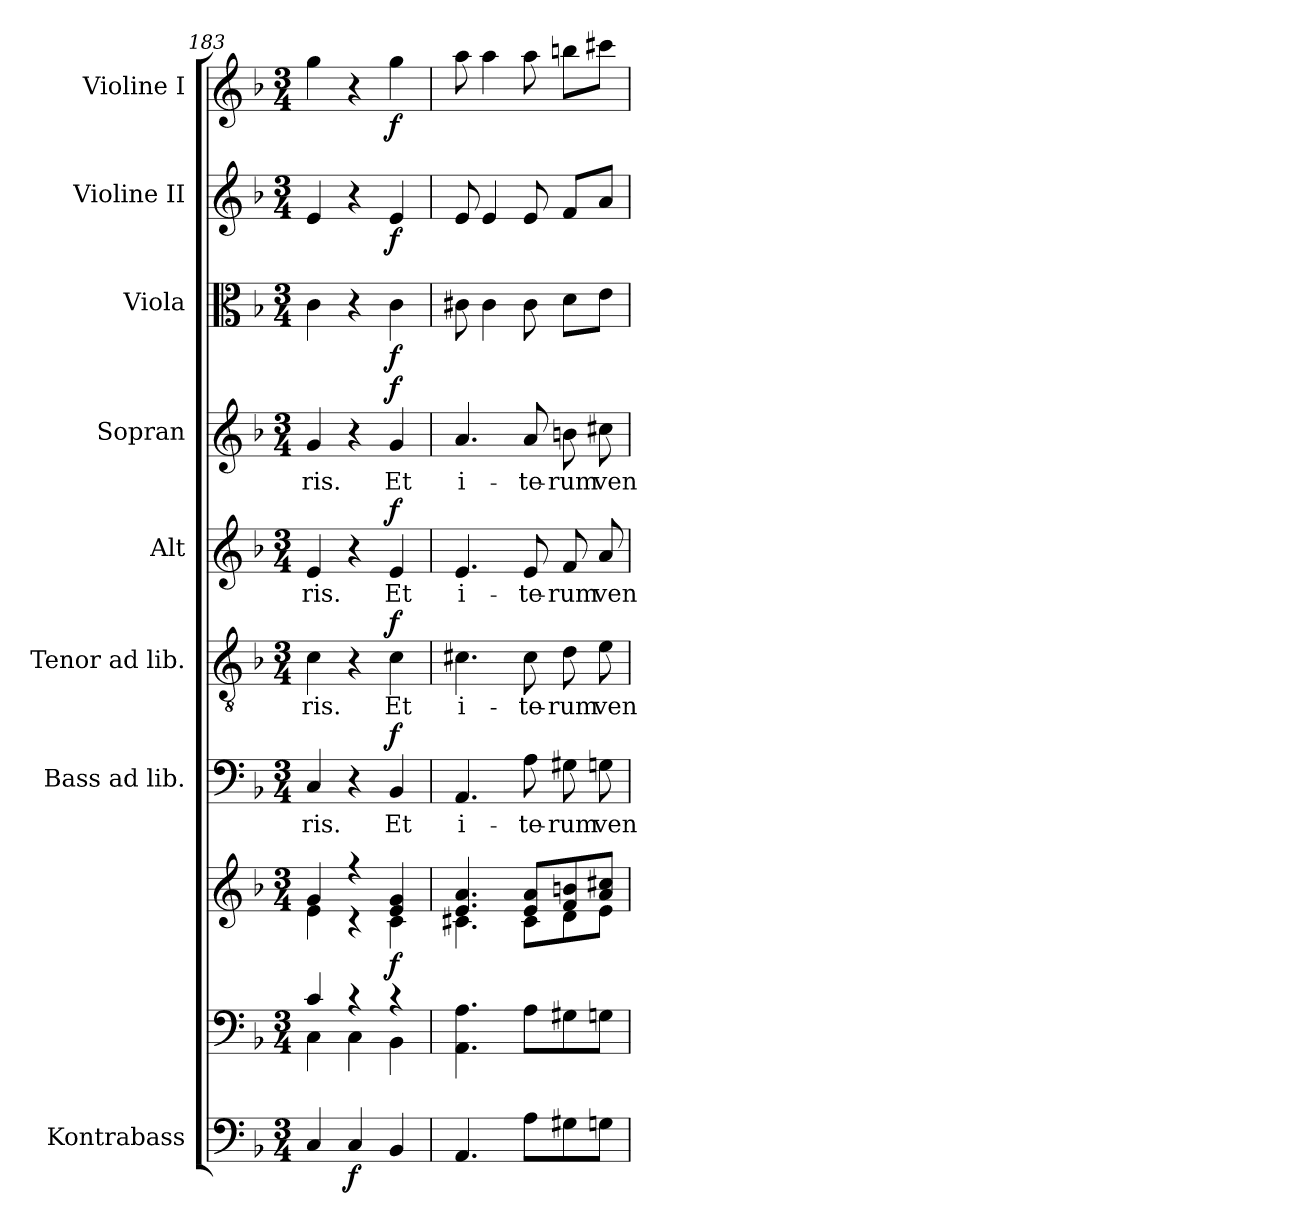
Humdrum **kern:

**kern	**dynam	**kern	**kern	**dynam	**kern	**text	**dynam	**kern	**text	**dynam	**kern	**text	**dynam	**kern	**text	**dynam	**kern	**dynam	**kern	**dynam	**kern	**dynam
*part9	*part9	*part8	*part8	*part8	*part7	*part7	*part7	*part6	*part6	*part6	*part5	*part5	*part5	*part4	*part4	*part4	*part3	*part3	*part2	*part2	*part1	*part1
*staff10	*staff10	*staff9	*staff8	*staff8/9	*staff7	*staff7	*staff7	*staff6	*staff6	*staff6	*staff5	*staff5	*staff5	*staff4	*staff4	*staff4	*staff3	*staff3	*staff2	*staff2	*staff1	*staff1
*I"Kontrabass	*	*	*	*	*I"Bass ad lib.	*	*	*I"Tenor ad lib.	*	*	*I"Alt	*	*	*I"Sopran	*	*	*I"Viola	*	*I"Violine II	*	*I"Violine I	*
*I'Kb.	*	*	*	*	*I'B.	*	*	*I'T.	*	*	*I'A.	*	*	*I'S.	*	*	*I'Vla.	*	*I'Vl. II	*	*I'Vl. I	*
*clefF4	*	*clefF4	*clefG2	*	*clefF4	*	*	*clefGv2	*	*	*clefG2	*	*	*clefG2	*	*	*clefC3	*	*clefG2	*	*clefG2	*
*ITrd7c12	*	*	*	*	*	*	*	*	*	*	*	*	*	*	*	*	*	*	*	*	*	*
*k[b-]	*	*k[b-]	*k[b-]	*	*k[b-]	*	*	*k[b-]	*	*	*k[b-]	*	*	*k[b-]	*	*	*k[b-]	*	*k[b-]	*	*k[b-]	*
*F:	*	*F:	*F:	*	*F:	*	*	*F:	*	*	*F:	*	*	*F:	*	*	*F:	*	*F:	*	*F:	*
*M3/4	*	*M3/4	*M3/4	*	*M3/4	*	*	*M3/4	*	*	*M3/4	*	*	*M3/4	*	*	*M3/4	*	*M3/4	*	*M3/4	*
=183	=183	=183	=183	=183	=183	=183	=183	=183	=183	=183	=183	=183	=183	=183	=183	=183	=183	=183	=183	=183	=183	=183
*	*	*^	*^	*	*	*	*	*	*	*	*	*	*	*	*	*	*	*	*	*	*	*
!	!	!	!	!	!	!	!	!LO:LY:b	!	!	!LO:LY:b	!	!	!LO:LY:b	!	!	!LO:LY:b	!	!	!	!	!	!	!
4CC/	.	4c/	4C\	4g/	4e\	.	4C/	-ris.	.	4c\	-ris.	.	4e/	-ris.	.	4g/	-ris.	.	4c\	.	4e/	.	4gg\	.
!	!LO:DY:b	!	!	!	!	!	!	!	!	!	!	!	!	!	!	!	!	!	!	!	!	!	!	!
4CC/	f	4rB	4C\	4r	4r	.	4r	.	.	4r	.	.	4r	.	.	4r	.	.	4r	.	4r	.	4r	.
!	!	!	!	!	!	!LO:DY:b	!	!LO:LY:b	!LO:DY:a	!	!LO:LY:b	!LO:DY:a	!	!LO:LY:b	!LO:DY:a	!	!LO:LY:b	!LO:DY:a	!	!LO:DY:b	!	!LO:DY:b	!	!LO:DY:b
4BBB-/	.	4rB	4BB-\	4e/ 4g/	4c\	f	4BB-/	Et	f	4c\	Et	f	4e/	Et	f	4g/	Et	f	4c\	f	4e/	f	4gg\	f
=184	=184	=184	=184	=184	=184	=184	=184	=184	=184	=184	=184	=184	=184	=184	=184	=184	=184	=184	=184	=184	=184	=184	=184	=184
!	!	!	!	!	!	!	!	!LO:LY:b	!	!	!LO:LY:b	!	!	!LO:LY:b	!	!	!LO:LY:b	!	!	!	!	!	!	!
*	*	*v	*v	*	*	*	*	*	*	*	*	*	*	*	*	*	*	*	*	*	*	*	*	*
4.AAA/	.	4.AA\ 4.A\	4.e/ 4.a/	4.c#X\	.	4.AA/	i-	.	4.c#X\	i-	.	4.e/	i-	.	4.a/	i-	.	8c#X\	.	8e/	.	8aa\	.
.	.	.	.	.	.	.	.	.	.	.	.	.	.	.	.	.	.	4c#\	.	4e/	.	4aa\	.
!	!	!	!	!	!	!	!LO:LY:b	!	!	!LO:LY:b	!	!	!LO:LY:b	!	!	!LO:LY:b	!	!	!	!	!	!	!
8AA\L	.	8A\L	8e/ 8a/L	8c#\L	.	8A\	-te-	.	8c#\	-te-	.	8e/	-te-	.	8a/	-te-	.	8c#\	.	8e/	.	8aa\	.
!	!	!	!	!	!	!	!LO:LY:b	!	!	!LO:LY:b	!	!	!LO:LY:b	!	!	!LO:LY:b	!	!	!	!	!	!	!
8GG#X\	.	8G#X\	8f/ 8bn/	8d\	.	8G#X\	-rum	.	8d\	-rum	.	8f/	-rum	.	8bn\	-rum	.	8d\L	.	8f/L	.	8bbn\L	.
!	!	!	!	!	!	!	!LO:LY:b	!	!	!LO:LY:b	!	!	!LO:LY:b	!	!	!LO:LY:b	!	!	!	!	!	!	!
8GGn\J	.	8Gn\J	8a/ 8cc#X/J	8e\J	.	8Gn\	ven-	.	8e\	ven-	.	8a/	ven-	.	8cc#X\	ven-	.	8e\J	.	8a/J	.	8ccc#X\J	.
*	*	*	*v	*v	*	*	*	*	*	*	*	*	*	*	*	*	*	*	*	*	*	*	*
=	=	=	=	=	=	=	=	=	=	=	=	=	=	=	=	=	=	=	=	=	=	=
*-	*-	*-	*-	*-	*-	*-	*-	*-	*-	*-	*-	*-	*-	*-	*-	*-	*-	*-	*-	*-	*-	*-
